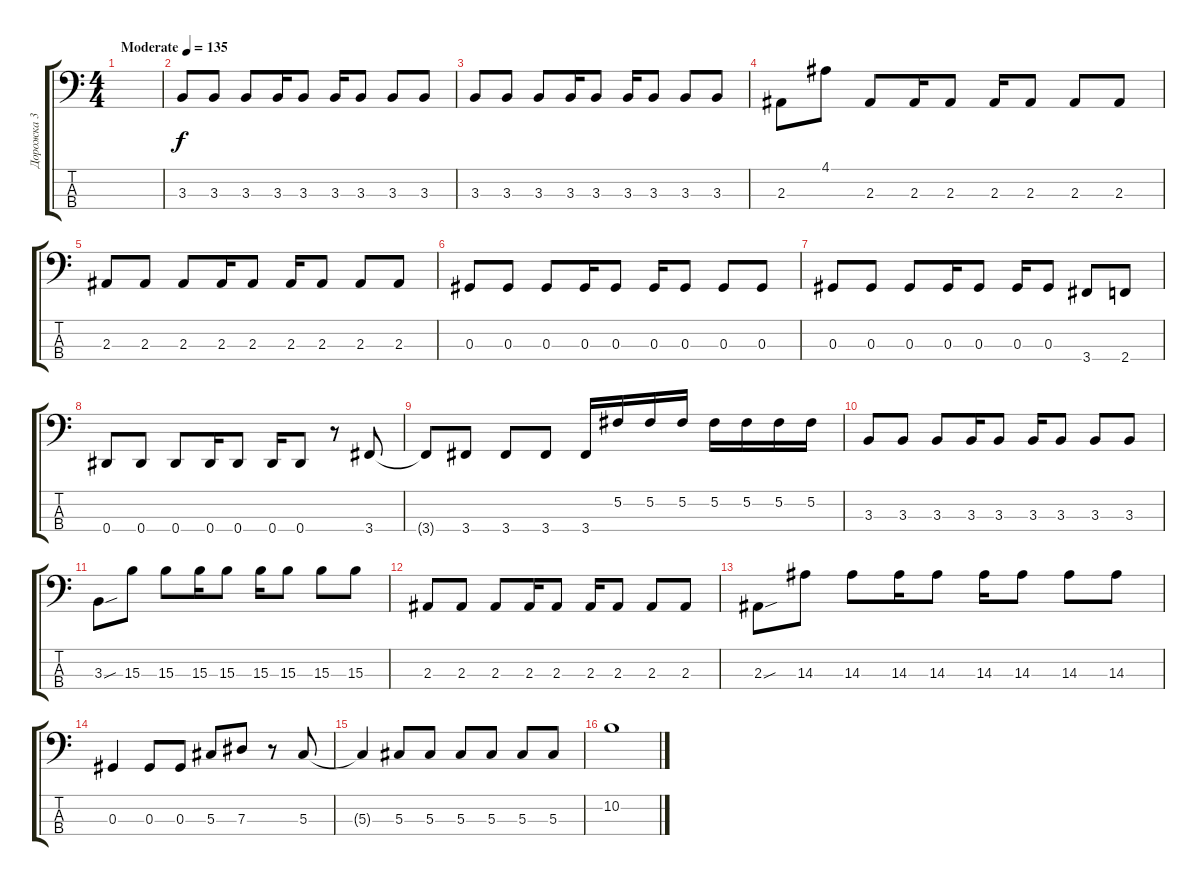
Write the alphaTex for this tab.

\track ("Дорожка 3" "Дорожка 3") {instrument electricbassfinger}
\staff {score tabs}
\tuning (Gb2 Db2 Ab1 Eb1) {hide}
\ts (4 4)
\tempo (135 "Moderate")
\clef f4
\ks c
|
3.3.8 3.3.8 3.3.8 3.3.16 3.3.8 3.3.16 3.3.8 3.3.8 3.3.8 |
3.3.8 3.3.8 3.3.8 3.3.16 3.3.8 3.3.16 3.3.8 3.3.8 3.3.8 |
2.3.8 4.1.8 2.3.8 2.3.16 2.3.8 2.3.16 2.3.8 2.3.8 2.3.8 |
2.3.8 2.3.8 2.3.8 2.3.16 2.3.8 2.3.16 2.3.8 2.3.8 2.3.8 |
0.3.8 0.3.8 0.3.8 0.3.16 0.3.8 0.3.16 0.3.8 0.3.8 0.3.8 |
0.3.8 0.3.8 0.3.8 0.3.16 0.3.8 0.3.16 0.3.8 3.4.8 2.4.8 |
0.4.8 0.4.8 0.4.8 0.4.16 0.4.8 0.4.16 0.4.8 r.8 3.4.8 |
3.4{t}.8 3.4.8 3.4.8 3.4.8 3.4.16 5.2.16 5.2.16 5.2.16 5.2.16 5.2.16 5.2.16 5.2.16 |
3.3.8 3.3.8 3.3.8 3.3.16 3.3.8 3.3.16 3.3.8 3.3.8 3.3.8 |
3.3{sou}.8 15.3.8 15.3.8 15.3.16 15.3.8 15.3.16 15.3.8 15.3.8 15.3.8 |
2.3.8 2.3.8 2.3.8 2.3.16 2.3.8 2.3.16 2.3.8 2.3.8 2.3.8 |
2.3{sou}.8 14.3.8 14.3.8 14.3.16 14.3.8 14.3.16 14.3.8 14.3.8 14.3.8 |
0.3.4 0.3.8 0.3.8 5.3.8 7.3.8 r.8 5.3.8 |
5.3{t}.4 5.3.8 5.3.8 5.3.8 5.3.8 5.3.8 5.3.8 |
10.2.1
